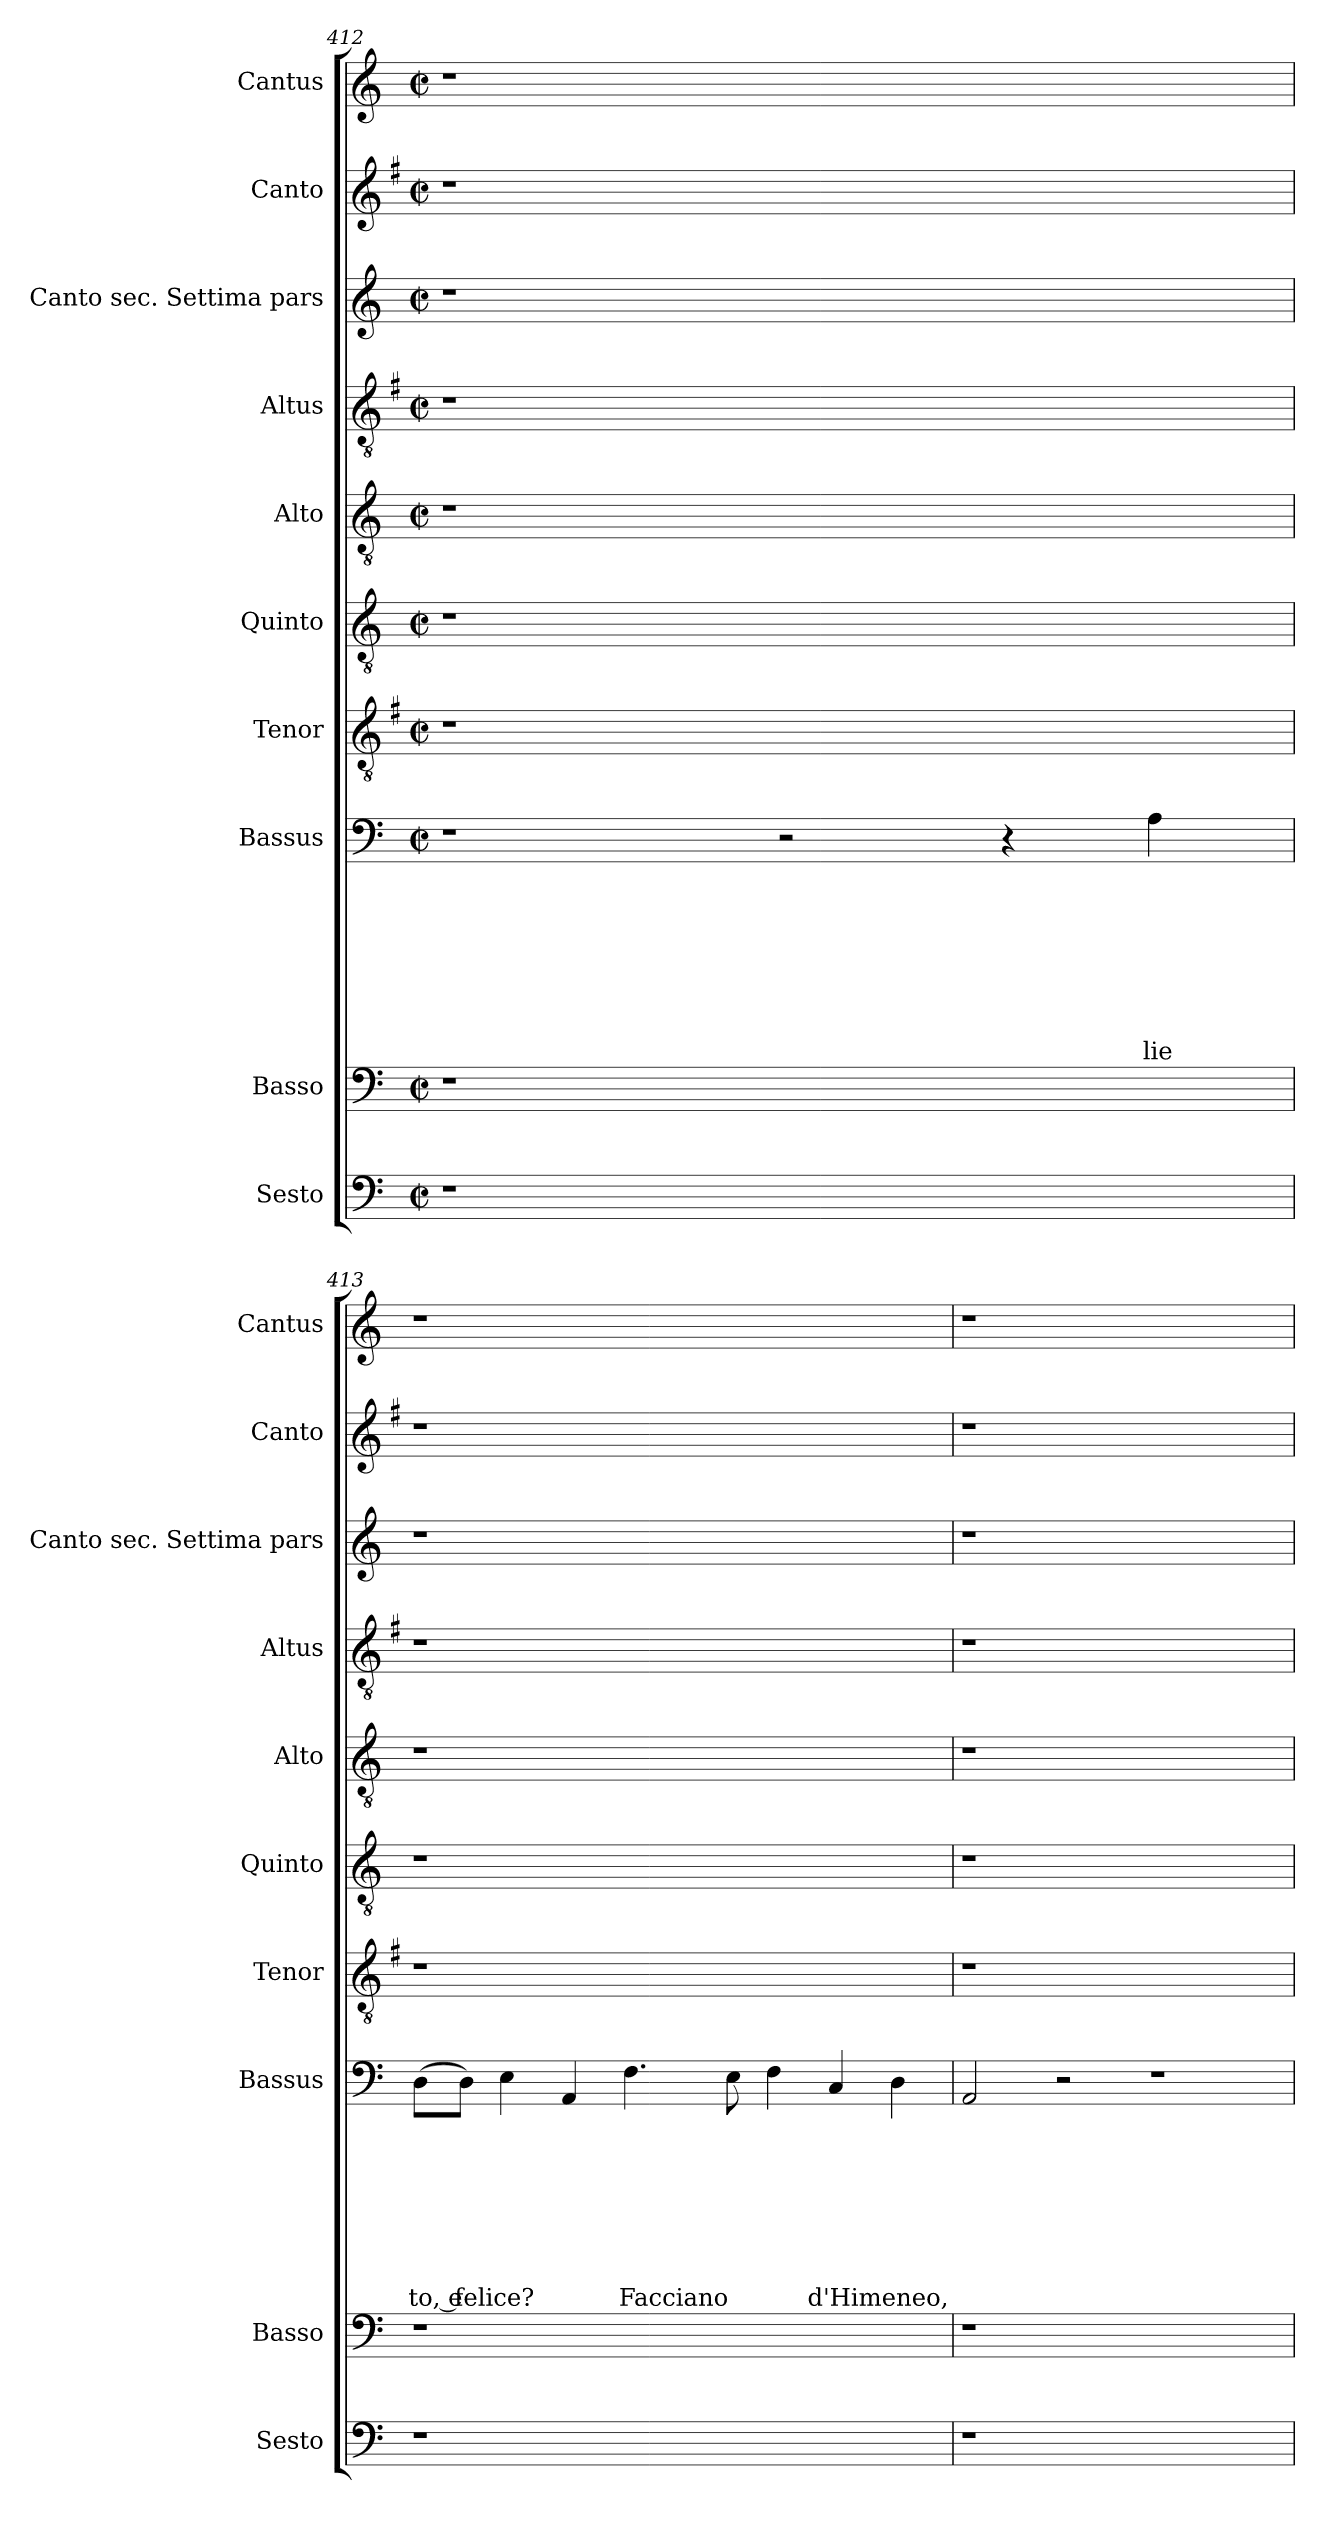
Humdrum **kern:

**kern	**kern	**kern	**text	**text	**text	**text	**text	**text	**text	**text	**kern	**kern	**kern	**kern	**kern	**kern	**kern
*part10	*part9	*part8	*part8	*part8	*part8	*part8	*part8	*part8	*part8	*part8	*part7	*part6	*part5	*part4	*part3	*part2	*part1
*staff10	*staff9	*staff8	*staff8	*staff8	*staff8	*staff8	*staff8	*staff8	*staff8	*staff8	*staff7	*staff6	*staff5	*staff4	*staff3	*staff2	*staff1
*I"Sesto	*I"Basso	*I"Bassus	*	*	*	*	*	*	*	*	*I"Tenor	*I"Quinto	*I"Alto	*I"Altus	*I"Canto sec. Settima pars	*I"Canto	*I"Cantus
*I'Sesto	*I'Basso	*I'Bassus	*	*	*	*	*	*	*	*	*I'Tenor	*I'Quinto	*I'Alto	*I'Altus	*I'Canto sec. Settima pars	*I'Canto	*I'Cantus
*clefF4	*clefF4	*clefF4	*	*	*	*	*	*	*	*	*clefGv2	*clefGv2	*clefGv2	*clefGv2	*clefG2	*clefG2	*clefG2
*k[]	*k[]	*k[]	*	*	*	*	*	*	*	*	*k[f#]	*k[]	*k[]	*k[f#]	*k[]	*k[f#]	*k[]
*C:	*C:	*C:	*	*	*	*	*	*	*	*	*G:	*C:	*C:	*G:	*C:	*G:	*C:
*M2/2	*M2/2	*M2/2	*	*	*	*	*	*	*	*	*M2/2	*M2/2	*M2/2	*M2/2	*M2/2	*M2/2	*M2/2
*met(c|)	*met(c|)	*met(c|)	*	*	*	*	*	*	*	*	*met(c|)	*met(c|)	*met(c|)	*met(c|)	*met(c|)	*met(c|)	*met(c|)
=412	=412	=412	=412	=412	=412	=412	=412	=412	=412	=412	=412	=412	=412	=412	=412	=412	=412
1r	1r	1r	.	.	.	.	.	.	.	.	1r	1r	1r	1r	1r	1r	1r
1ryy	1ryy	2r	.	.	.	.	.	.	.	.	1ryy	1ryy	1ryy	1ryy	1ryy	1ryy	1ryy
.	.	4r	.	.	.	.	.	.	.	.	.	.	.	.	.	.	.
!	!	!	!	!	!	!	!	!	!	!LO:LY:b	!	!	!	!	!	!	!
.	.	4A\	.	.	.	.	.	.	.	lie	.	.	.	.	.	.	.
=413	=413	=413	=413	=413	=413	=413	=413	=413	=413	=413	=413	=413	=413	=413	=413	=413	=413
!	!	!	!	!	!	!	!	!	!	!LO:LY:b:rj	!	!	!	!	!	!	!
1r	1r	(<8D\L	.	.	.	.	.	.	.	to, e	1r	1r	1r	1r	1r	1r	1r
!	!	!	!	!	!	!	!	!	!	!LO:LY:b	!	!	!	!	!	!	!
.	.	8D\J)	.	.	.	.	.	.	.	felice?	.	.	.	.	.	.	.
.	.	4E\	.	.	.	.	.	.	.	.	.	.	.	.	.	.	.
.	.	4AA/	.	.	.	.	.	.	.	.	.	.	.	.	.	.	.
!	!	!	!	!	!	!	!	!	!	!LO:LY:b	!	!	!	!	!	!	!
.	.	4.F\	.	.	.	.	.	.	.	Facciano	.	.	.	.	.	.	.
1ryy	1ryy	.	.	.	.	.	.	.	.	.	1ryy	1ryy	1ryy	1ryy	1ryy	1ryy	1ryy
.	.	8E\	.	.	.	.	.	.	.	.	.	.	.	.	.	.	.
.	.	4F\	.	.	.	.	.	.	.	.	.	.	.	.	.	.	.
!	!	!	!	!	!	!	!	!	!	!LO:LY:b	!	!	!	!	!	!	!
.	.	4C/	.	.	.	.	.	.	.	d'Himeneo,	.	.	.	.	.	.	.
.	.	4D\	.	.	.	.	.	.	.	.	.	.	.	.	.	.	.
=414	=414	=414	=414	=414	=414	=414	=414	=414	=414	=414	=414	=414	=414	=414	=414	=414	=414
1r	1r	2AA/	.	.	.	.	.	.	.	.	1r	1r	1r	1r	1r	1r	1r
.	.	2r	.	.	.	.	.	.	.	.	.	.	.	.	.	.	.
1ryy	1ryy	1r	.	.	.	.	.	.	.	.	1ryy	1ryy	1ryy	1ryy	1ryy	1ryy	1ryy
=	=	=	=	=	=	=	=	=	=	=	=	=	=	=	=	=	=
*-	*-	*-	*-	*-	*-	*-	*-	*-	*-	*-	*-	*-	*-	*-	*-	*-	*-
